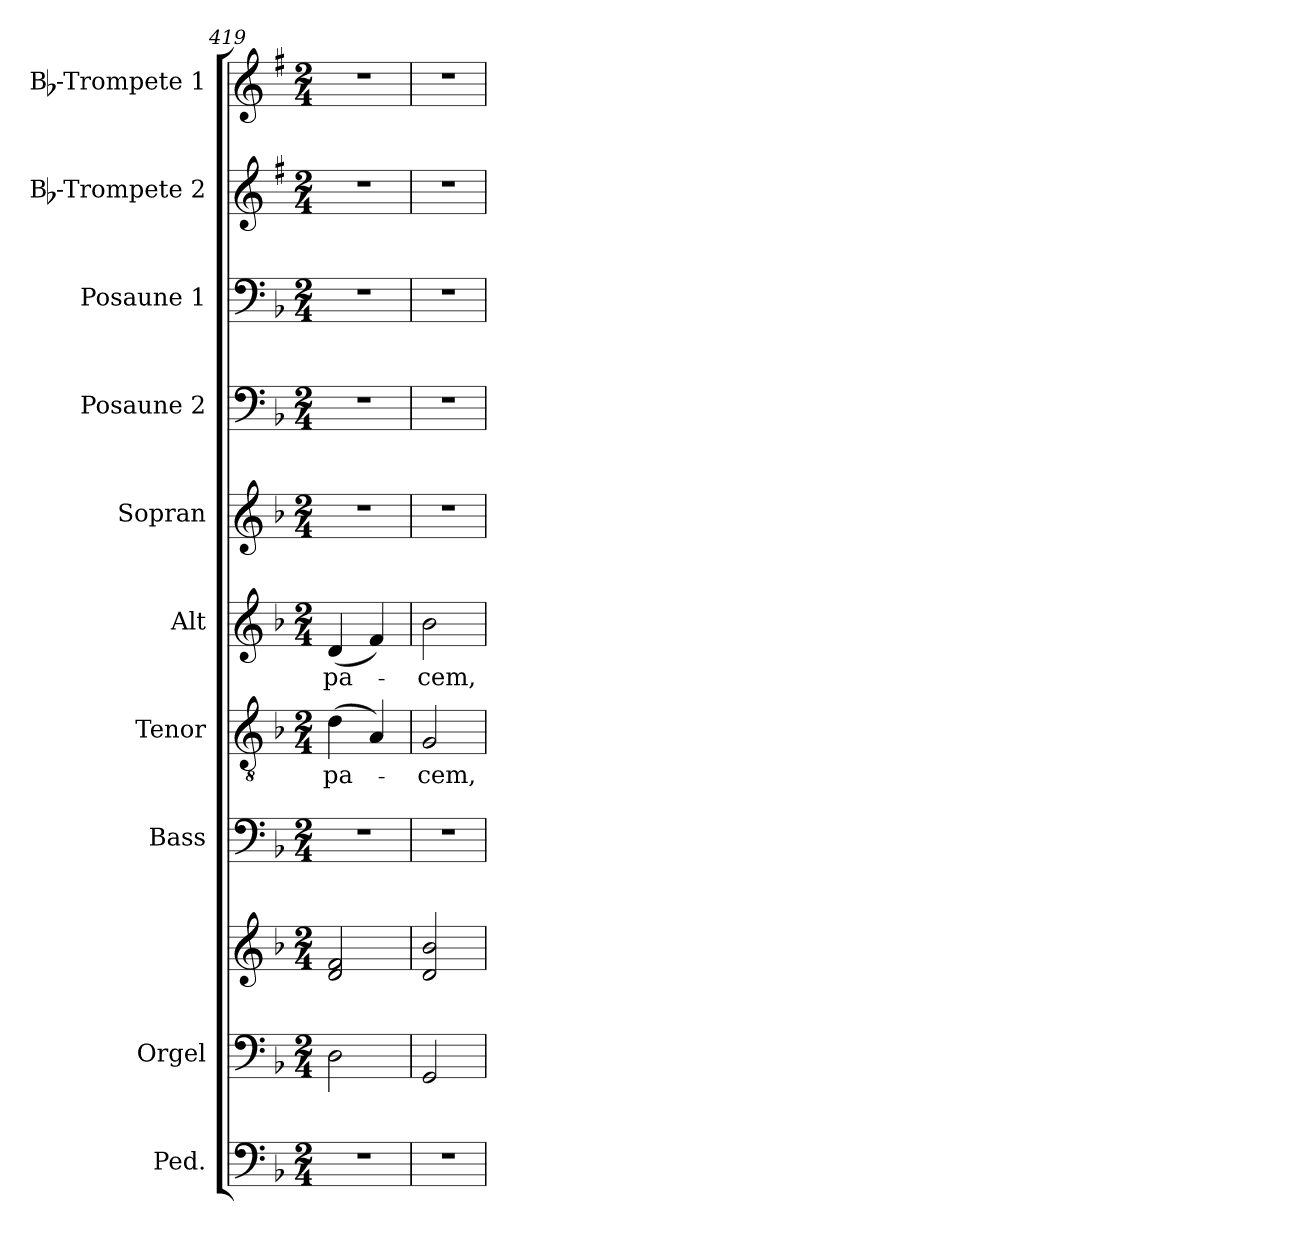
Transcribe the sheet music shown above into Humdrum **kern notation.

**kern	**kern	**kern	**kern	**kern	**text	**kern	**text	**kern	**kern	**kern	**kern	**kern
*part10	*part9	*part9	*part8	*part7	*part7	*part6	*part6	*part5	*part4	*part3	*part2	*part1
*staff11	*staff10	*staff9	*staff8	*staff7	*staff7	*staff6	*staff6	*staff5	*staff4	*staff3	*staff2	*staff1
*I"Ped.	*I"Orgel	*	*I"Bass	*I"Tenor	*	*I"Alt	*	*I"Sopran	*I"Posaune 2	*I"Posaune 1	*I"Bb-Trompete 2	*I"Bb-Trompete 1
*	*I'Org.	*	*I'B.	*I'T.	*	*I'A.	*	*I'S.	*I'Pos. 2	*I'Pos. 1	*I'Bb Trp. 2	*I'Bb Trp. 1
*clefF4	*clefF4	*clefG2	*clefF4	*clefGv2	*	*clefG2	*	*clefG2	*clefF4	*clefF4	*clefG2	*clefG2
*ITrd7c12	*	*	*	*	*	*	*	*	*	*	*ITrd1c2	*ITrd1c2
*k[b-]	*k[b-]	*k[b-]	*k[b-]	*k[b-]	*	*k[b-]	*	*k[b-]	*k[b-]	*k[b-]	*k[b-]	*k[b-]
*F:	*F:	*F:	*F:	*F:	*	*F:	*	*F:	*F:	*F:	*F:	*F:
*M2/4	*M2/4	*M2/4	*M2/4	*M2/4	*	*M2/4	*	*M2/4	*M2/4	*M2/4	*M2/4	*M2/4
=419	=419	=419	=419	=419	=419	=419	=419	=419	=419	=419	=419	=419
!	!	!	!	!	!LO:LY:b	!	!LO:LY:b	!	!	!	!	!
2r	2D\	2d/ 2f/	2r	(>4d\	pa-	(<4d/	pa-	2r	2r	2r	2r	2r
.	.	.	.	4A/)	.	4f/)	.	.	.	.	.	.
=420	=420	=420	=420	=420	=420	=420	=420	=420	=420	=420	=420	=420
!	!	!	!	!	!LO:LY:b	!	!LO:LY:b	!	!	!	!	!
2r	2GG/	2d/ 2b-/	2r	2G/	-cem,	2b-\	-cem,	2r	2r	2r	2r	2r
=	=	=	=	=	=	=	=	=	=	=	=	=
*-	*-	*-	*-	*-	*-	*-	*-	*-	*-	*-	*-	*-
